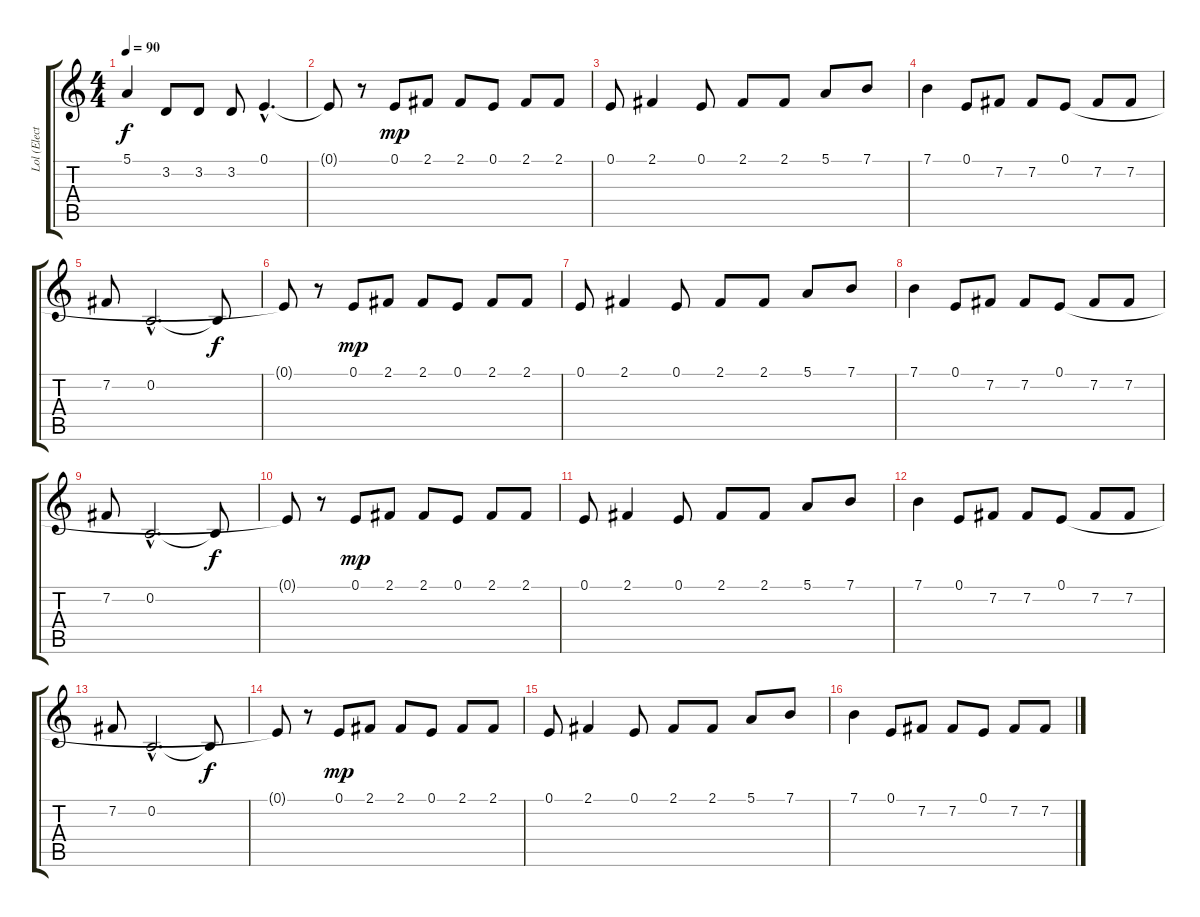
\track ("Lol (Electric Piano)" "Lol (Elect") {instrument electricgrandpiano}
\staff {score tabs}
\tuning (E4 B3 G3 D3 A2 E2) {hide}
\ts (4 4)
\tempo 90
\clef g2
\ks c
5.1{t}.4{dy f} 3.2.8 3.2.8 3.2.8 0.1{hac}.4{d} |
0.1{t}.8 r.8 0.1.8{dy mp} 2.1.8 2.1.8 0.1.8 2.1.8 2.1.8 |
0.1.8 2.1.4 0.1.8 2.1.8 2.1.8 5.1.8 7.1.8 |
7.1.4 0.1.8 7.2.8 7.2.8 0.1.8 7.2.8 7.2.8 |
7.2.8 0.2{hac}.2{d} 0.2{t}.8{dy f} |
0.1{t}.8 r.8 0.1.8{dy mp} 2.1.8 2.1.8 0.1.8 2.1.8 2.1.8 |
0.1.8 2.1.4 0.1.8 2.1.8 2.1.8 5.1.8 7.1.8 |
7.1.4 0.1.8 7.2.8 7.2.8 0.1.8 7.2.8 7.2.8 |
7.2.8 0.2{hac}.2{d} 0.2{t}.8{dy f} |
0.1{t}.8 r.8 0.1.8{dy mp} 2.1.8 2.1.8 0.1.8 2.1.8 2.1.8 |
0.1.8 2.1.4 0.1.8 2.1.8 2.1.8 5.1.8 7.1.8 |
7.1.4 0.1.8 7.2.8 7.2.8 0.1.8 7.2.8 7.2.8 |
7.2.8 0.2{hac}.2{d} 0.2{t}.8{dy f} |
0.1{t}.8 r.8 0.1.8{dy mp} 2.1.8 2.1.8 0.1.8 2.1.8 2.1.8 |
0.1.8 2.1.4 0.1.8 2.1.8 2.1.8 5.1.8 7.1.8 |
7.1.4 0.1.8 7.2.8 7.2.8 0.1.8 7.2.8 7.2.8
